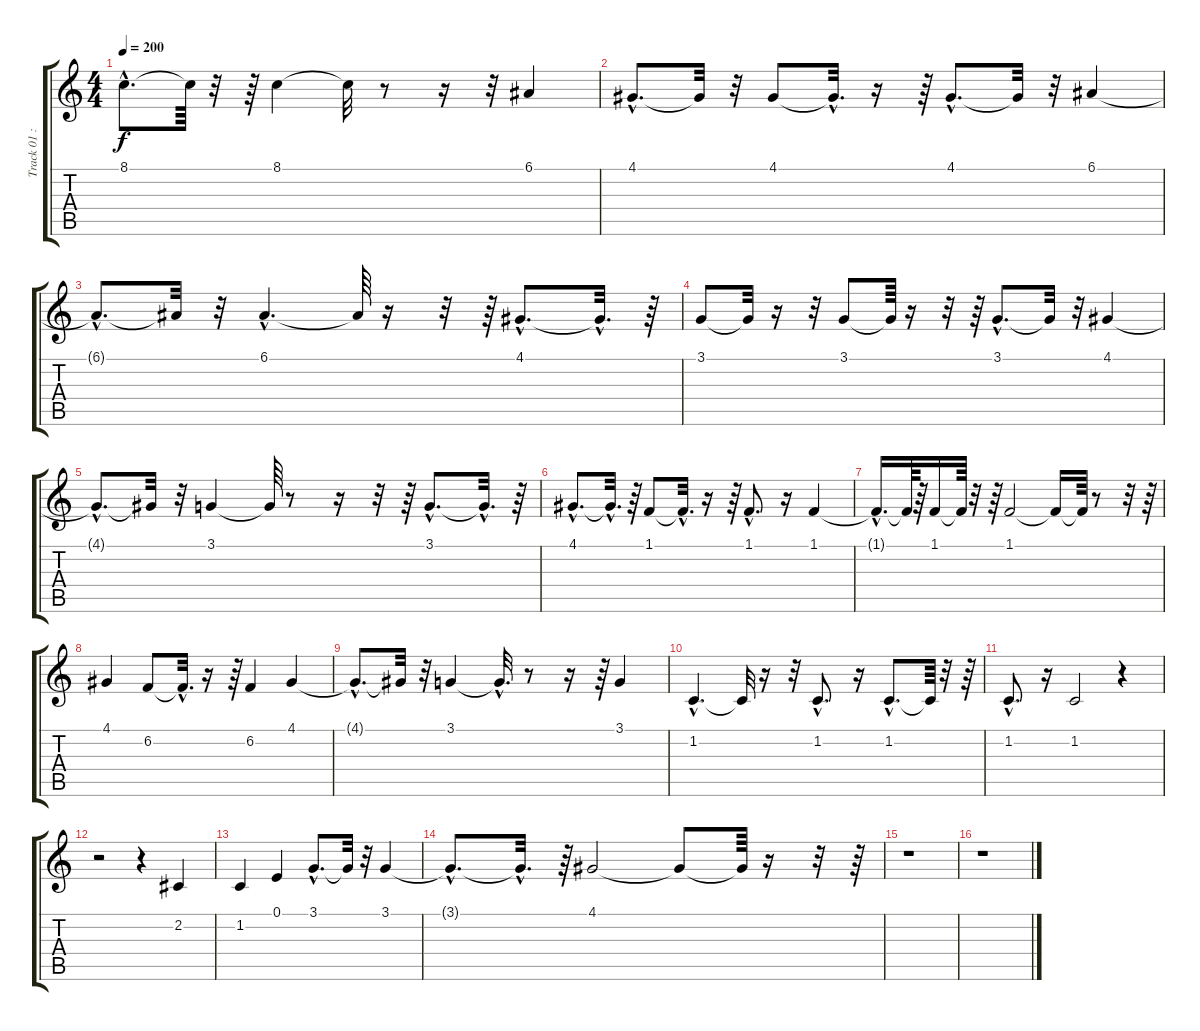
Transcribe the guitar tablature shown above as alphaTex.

\track ("Track 01 : unspecified" "Track 01 :") {instrument flute}
\staff {score tabs}
\tuning (E4 B3 G3 D3 A2 E2) {hide}
\ts (4 4)
\tempo 200
\clef g2
\ks c
8.1{hac t}.8{d dy f} 8.1{t}.64 r.32 r.64 8.1.4 8.1{t}.32 r.8 r.16 r.32 6.1.4 |
4.1{hac}.8{d} 4.1{t}.32 r.32 4.1.8 4.1{hac t}.32{d} r.16 r.64 4.1{hac}.8{d} 4.1{t}.32 r.32 6.1.4 |
6.1{hac t}.8{d} 6.1{t}.32 r.32 6.1{hac}.4{d} 6.1{t}.64 r.16 r.32 r.64 4.1{hac}.8{d} 4.1{hac t}.32{d} r.64 |
3.1.8 3.1{t}.32 r.16 r.32 3.1.8 3.1{t}.64 r.16 r.32 r.64 3.1{hac}.8{d} 3.1{t}.32 r.32 4.1.4 |
4.1{hac t}.8{d} 4.1{t}.32 r.32 3.1.4 3.1{t}.64 r.8 r.16 r.32 r.64 3.1{hac}.8{d} 3.1{hac t}.32{d} r.64 |
4.1{hac}.8{d} 4.1{hac t}.32{d} r.64 1.1.8 1.1{hac t}.32{d} r.16 r.64 1.1{hac}.8{d} r.16 1.1.4 |
1.1{hac t}.16{d} 1.1{t}.64 r.64 1.1.16 1.1{t}.64 r.32 r.64 1.1.2 1.1{t}.16 1.1{t}.64 r.8 r.32 r.64 |
4.1.4 6.2.8 6.2{hac t}.32{d} r.16 r.64 6.2.4 4.1.4 |
4.1{hac t}.8{d} 4.1{t}.32 r.32 3.1.4 3.1{hac t}.32{d} r.8 r.16 r.64 3.1.4 |
1.2{hac}.4{d} 1.2{t}.32 r.16 r.32 1.2{hac}.8{d} r.16 1.2{hac}.8{d} 1.2{t}.64 r.32 r.64 |
1.2{hac}.8{d} r.16 1.2.2 r.4 |
r.2 r.4 2.2.4 |
1.2.4 0.1.4 3.1{hac}.8{d} 3.1{t}.32 r.32 3.1.4 |
3.1{hac t}.8{d} 3.1{hac t}.32{d} r.64 4.1.2 4.1{t}.8 4.1{t}.64 r.16 r.32 r.64 |
r.1 |
r.1
